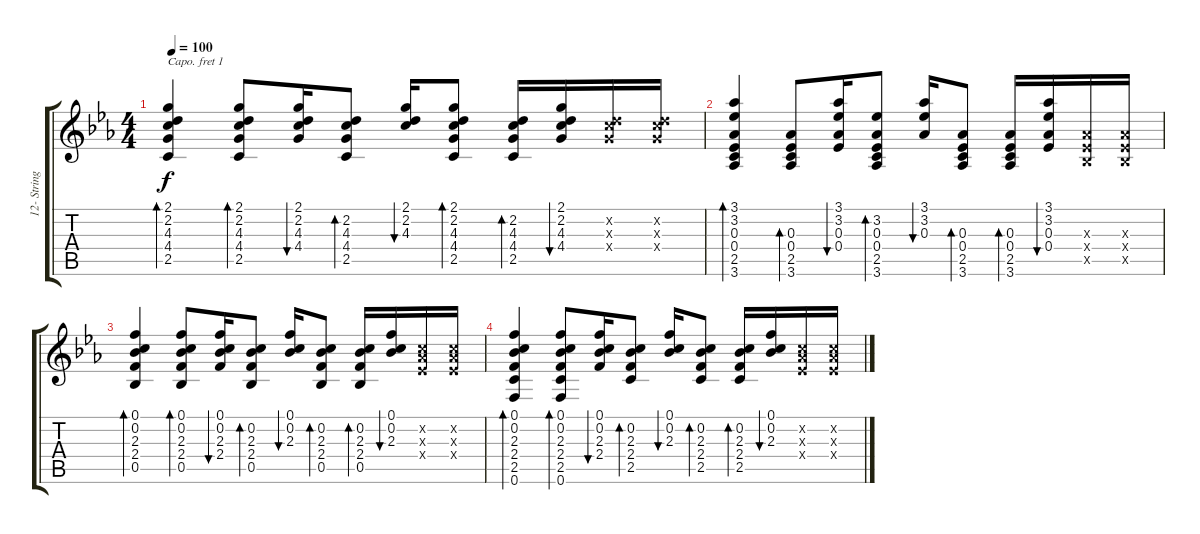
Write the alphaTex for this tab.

\track ("12- String Acoustic (Capo I)" "12- String") {instrument acousticguitarsteel}
\staff {score tabs}
\capo 1
\tuning (E4 B3 G3 D3 A2 E2) {hide}
\ts (4 4)
\tempo 100
\clef g2
\ks cminor
(2.1 2.2 4.3 4.4 2.5).4{bd 60 dy f} (2.1 2.2 4.3 4.4 2.5).8{bd 60} (2.1 2.2 4.3 4.4).16{bu 60} (2.2 4.3 4.4 2.5).8{bd 30} (2.1 2.2 4.3).16{bu 60} (2.1 2.2 4.3 4.4 2.5).8{bd 60} (2.2 4.3 4.4 2.5).16{bd 30} (2.1 2.2 4.3 4.4).16{bu 60} (2.2{x} 4.3{x} 4.4{x}).16 (2.2{x} 4.3{x} 4.4{x}).16 |
(3.1 3.2 0.3 0.4 2.5 3.6).4{bd 60} (0.3 0.4 2.5 3.6).8{bd 30} (3.1 3.2 0.3 0.4).16{bu 30} (3.2 0.3 0.4 2.5 3.6).8{bd 30} (3.1 3.2 0.3).16{bu 30} (0.3 0.4 2.5 3.6).8{bd 30} (0.3 0.4 2.5 3.6).16{bd 30} (3.1 3.2 0.3 0.4).16{bu 30} (0.3{x} 0.4{x} 0.5{x}).16 (0.3{x} 0.4{x} 0.5{x}).16 |
(0.1 0.2 2.3 2.4 0.5).4{bd 60} (0.1 0.2 2.3 2.4 0.5).8{bd 30} (0.1 0.2 2.3 2.4).16{bu 30} (0.2 2.3 2.4 0.5).8{bd 30} (0.1 0.2 2.3).16{bu 30} (0.2 2.3 2.4 0.5).8{bd 30} (0.2 2.3 2.4 0.5).16{bd 30} (0.1 0.2 2.3).16{bu 30} (0.2{x} 0.3{x} 0.4{x}).16 (0.2{x} 0.3{x} 0.4{x}).16 |
(0.1 0.2 2.3 2.4 2.5 0.6).4{bd 60} (0.1 0.2 2.3 2.4 2.5 0.6).8{bd 30} (0.1 0.2 2.3 2.4).16{bu 30} (0.2 2.3 2.4 2.5).8{bd 30} (0.1 0.2 2.3).16{bu 30} (0.2 2.3 2.4 2.5).8{bd 30} (0.2 2.3 2.4 2.5).16{bd 30} (0.1 0.2 2.3).16{bu 30} (0.2{x} 0.3{x} 0.4{x}).16 (0.2{x} 0.3{x} 0.4{x}).16
